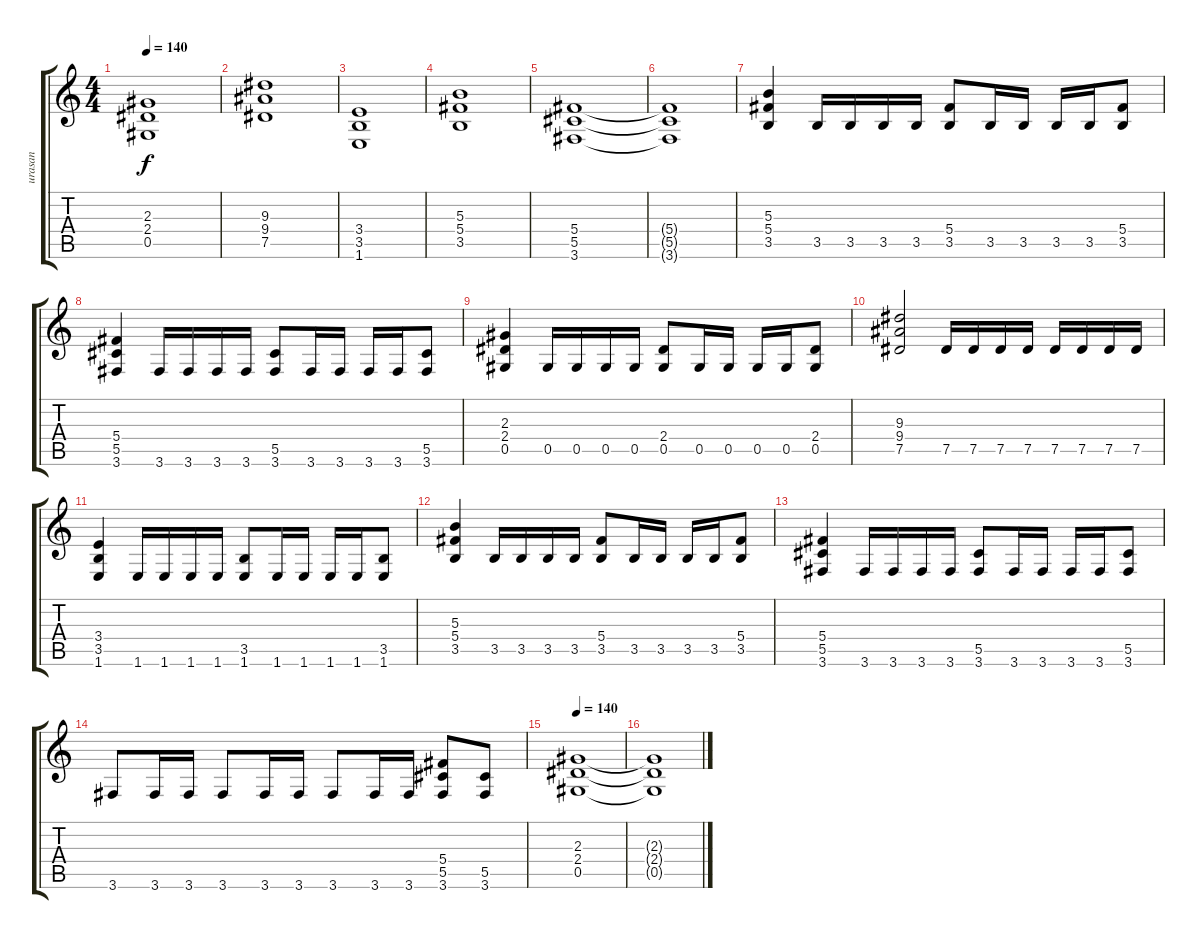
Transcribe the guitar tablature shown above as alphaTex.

\track ("urasan" "urasan") {instrument distortionguitar}
\staff {score tabs}
\tuning (Eb4 Bb3 Gb3 Db3 Ab2 Eb2) {hide}
\ts (4 4)
\tempo 140
\clef g2
\ks aminor
(2.3 2.4 0.5).1{dy f} |
(9.3 9.4 7.5).1 |
(3.4 3.5 1.6).1 |
(5.3 5.4 3.5).1 |
(5.4 5.5 3.6).1 |
(5.4{t} 5.5{t} 3.6{t}).1 |
(5.3 5.4 3.5).4 3.5.16 3.5.16 3.5.16 3.5.16 (5.4 3.5).8 3.5.16 3.5.16 3.5.16 3.5.16 (5.4 3.5).8 |
(5.4 5.5 3.6).4 3.6.16 3.6.16 3.6.16 3.6.16 (5.5 3.6).8 3.6.16 3.6.16 3.6.16 3.6.16 (5.5 3.6).8 |
(2.3 2.4 0.5).4 0.5.16 0.5.16 0.5.16 0.5.16 (2.4 0.5).8 0.5.16 0.5.16 0.5.16 0.5.16 (2.4 0.5).8 |
(9.3 9.4 7.5).2 7.5.16 7.5.16 7.5.16 7.5.16 7.5.16 7.5.16 7.5.16 7.5.16 |
(3.4 3.5 1.6).4 1.6.16 1.6.16 1.6.16 1.6.16 (3.5 1.6).8 1.6.16 1.6.16 1.6.16 1.6.16 (3.5 1.6).8 |
(5.3 5.4 3.5).4 3.5.16 3.5.16 3.5.16 3.5.16 (5.4 3.5).8 3.5.16 3.5.16 3.5.16 3.5.16 (5.4 3.5).8 |
(5.4 5.5 3.6).4 3.6.16 3.6.16 3.6.16 3.6.16 (5.5 3.6).8 3.6.16 3.6.16 3.6.16 3.6.16 (5.5 3.6).8 |
3.6.8 3.6.16 3.6.16 3.6.8 3.6.16 3.6.16 3.6.8 3.6.16 3.6.16 (5.4 5.5 3.6).8 (5.5 3.6).8 |
\tempo 140
(2.3 2.4 0.5).1 |
(2.3{t} 2.4{t} 0.5{t}).1
